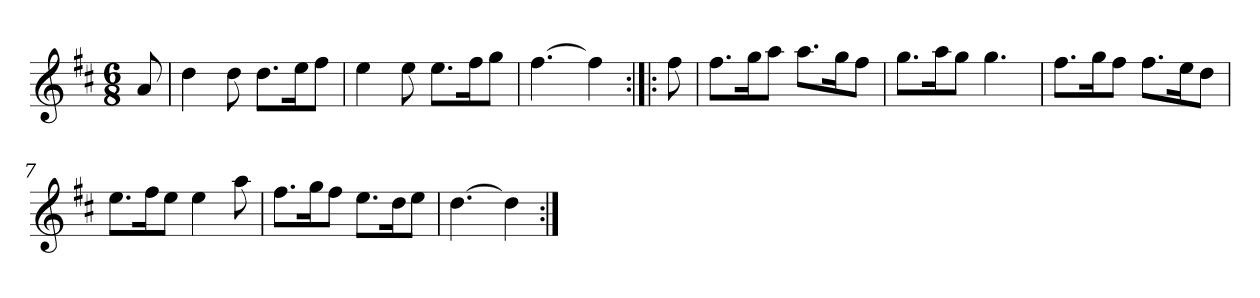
**kern
*part1
*staff1
*clefG2
*k[f#c#]
*D:
*M6/8
*MM120
=
8a
=1
4dd
8dd
8.dd\L
16ee\K
8ff#\J
=2
4ee
8ee
8.ee\L
16ff#\K
8gg\J
=3
[4.ff#
4ff#]
=:|!|:
8ff#
=4
8.ff#\L
16gg\K
8aa\J
8.aa\L
16gg\K
8ff#\J
=5
8.gg\L
16aa\K
8gg\J
4.gg
=6
8.ff#\L
16gg\K
8ff#\J
8.ff#\L
16ee\K
8dd\J
=7
8.ee\L
16ff#\K
8ee\J
4ee
8aa
=8
8.ff#\L
16gg\K
8ff#\J
8.ee\L
16dd\K
8ee\J
=9
[4.dd
4dd]
=:|!
*-
